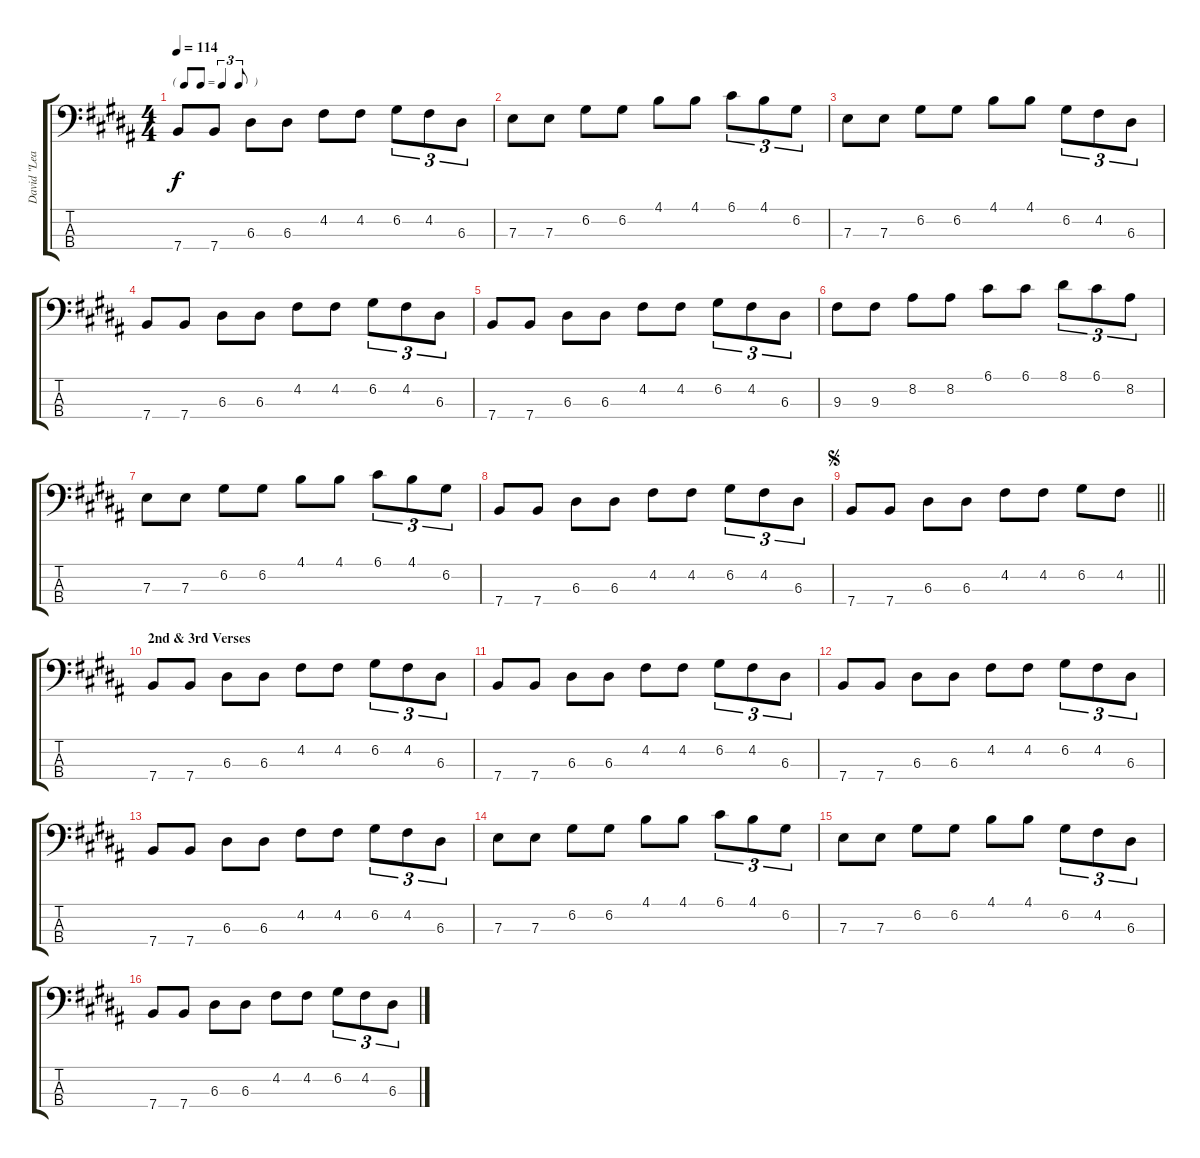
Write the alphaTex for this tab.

\track ("David \"Leather Sax\" Allen, Jr. - Bass" "David \"Lea") {instrument electricbassfinger}
\staff {score tabs}
\tuning (G2 D2 A1 E1) {hide}
\ts (4 4)
\tf triplet8th
\tempo 114
\clef f4
\ks g#minor
7.4.8{dy f} 7.4.8 6.3.8 6.3.8 4.2.8 4.2.8 6.2.8{tu (3 2)} 4.2.8{tu (3 2)} 6.3.8{tu (3 2)} |
7.3.8 7.3.8 6.2.8 6.2.8 4.1.8 4.1.8 6.1.8{tu (3 2)} 4.1.8{tu (3 2)} 6.2.8{tu (3 2)} |
7.3.8 7.3.8 6.2.8 6.2.8 4.1.8 4.1.8 6.2.8{tu (3 2)} 4.2.8{tu (3 2)} 6.3.8{tu (3 2)} |
\ks b
7.4.8 7.4.8 6.3.8 6.3.8 4.2.8 4.2.8 6.2.8{tu (3 2)} 4.2.8{tu (3 2)} 6.3.8{tu (3 2)} |
\ks g#minor
7.4.8 7.4.8 6.3.8 6.3.8 4.2.8 4.2.8 6.2.8{tu (3 2)} 4.2.8{tu (3 2)} 6.3.8{tu (3 2)} |
9.3.8 9.3.8 8.2.8 8.2.8 6.1.8 6.1.8 8.1.8{tu (3 2)} 6.1.8{tu (3 2)} 8.2.8{tu (3 2)} |
7.3.8 7.3.8 6.2.8 6.2.8 4.1.8 4.1.8 6.1.8{tu (3 2)} 4.1.8{tu (3 2)} 6.2.8{tu (3 2)} |
\ks b
7.4.8 7.4.8 6.3.8 6.3.8 4.2.8 4.2.8 6.2.8{tu (3 2)} 4.2.8{tu (3 2)} 6.3.8{tu (3 2)} |
\jump segno
\barLineRight lightlight
\ks g#minor
7.4.8 7.4.8 6.3.8 6.3.8 4.2.8 4.2.8 6.2.8 4.2.8 |
\section ("" "2nd & 3rd Verses")
7.4.8 7.4.8 6.3.8 6.3.8 4.2.8 4.2.8 6.2.8{tu (3 2)} 4.2.8{tu (3 2)} 6.3.8{tu (3 2)} |
7.4.8 7.4.8 6.3.8 6.3.8 4.2.8 4.2.8 6.2.8{tu (3 2)} 4.2.8{tu (3 2)} 6.3.8{tu (3 2)} |
\ks b
7.4.8 7.4.8 6.3.8 6.3.8 4.2.8 4.2.8 6.2.8{tu (3 2)} 4.2.8{tu (3 2)} 6.3.8{tu (3 2)} |
\ks g#minor
7.4.8 7.4.8 6.3.8 6.3.8 4.2.8 4.2.8 6.2.8{tu (3 2)} 4.2.8{tu (3 2)} 6.3.8{tu (3 2)} |
7.3.8 7.3.8 6.2.8 6.2.8 4.1.8 4.1.8 6.1.8{tu (3 2)} 4.1.8{tu (3 2)} 6.2.8{tu (3 2)} |
7.3.8 7.3.8 6.2.8 6.2.8 4.1.8 4.1.8 6.2.8{tu (3 2)} 4.2.8{tu (3 2)} 6.3.8{tu (3 2)} |
\ks b
7.4.8 7.4.8 6.3.8 6.3.8 4.2.8 4.2.8 6.2.8{tu (3 2)} 4.2.8{tu (3 2)} 6.3.8{tu (3 2)}
